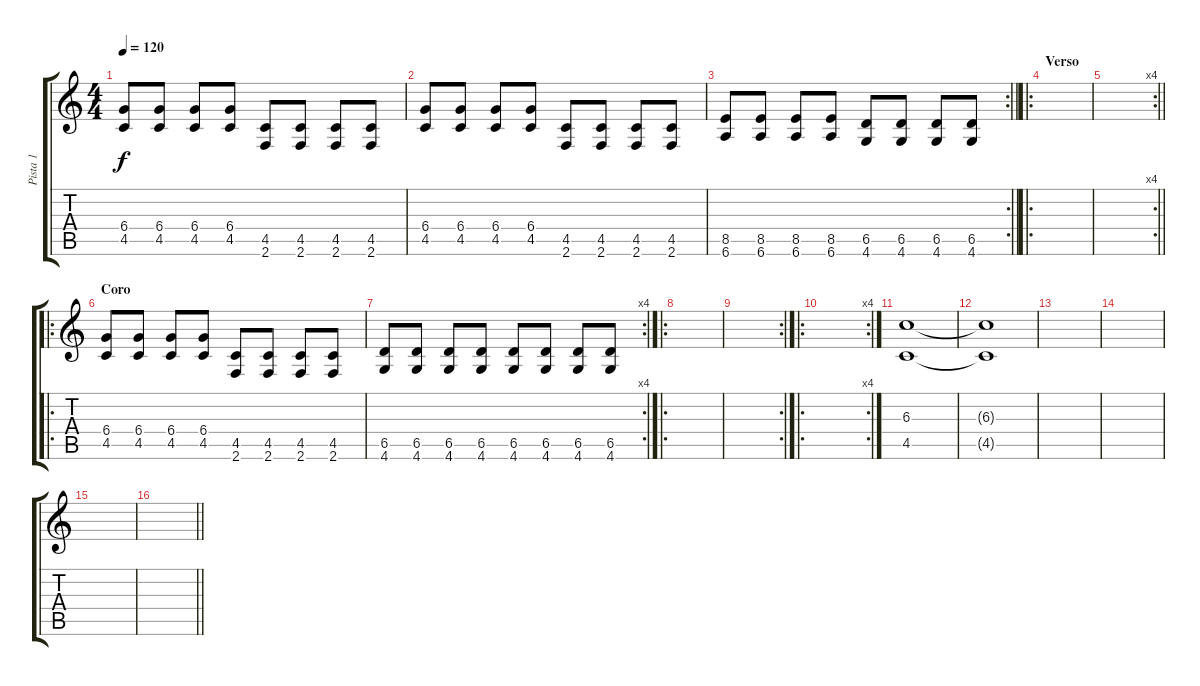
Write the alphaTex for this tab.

\track ("Pista 1" "Pista 1") {instrument distortionguitar}
\staff {score tabs}
\tuning (Eb4 Bb3 Gb3 Db3 Ab2 Eb2) {hide}
\ts (4 4)
\tempo 120
\clef g2
\ks c
(6.4 4.5).8{dy f} (6.4 4.5).8 (6.4 4.5).8 (6.4 4.5).8 (4.5 2.6).8 (4.5 2.6).8 (4.5 2.6).8 (4.5 2.6).8 |
(6.4 4.5).8 (6.4 4.5).8 (6.4 4.5).8 (6.4 4.5).8 (4.5 2.6).8 (4.5 2.6).8 (4.5 2.6).8 (4.5 2.6).8 |
\rc 2
\barLineRight lightlight
(8.5 6.6).8 (8.5 6.6).8 (8.5 6.6).8 (8.5 6.6).8 (6.5 4.6).8 (6.5 4.6).8 (6.5 4.6).8 (6.5 4.6).8 |
\ro
\section ("" "Verso")
|
\rc 4
\barLineRight lightlight
|
\ro
\section ("" "Coro")
(6.4 4.5).8{instrument distortionguitar} (6.4 4.5).8 (6.4 4.5).8 (6.4 4.5).8 (4.5 2.6).8 (4.5 2.6).8 (4.5 2.6).8 (4.5 2.6).8 |
\rc 4
(6.5 4.6).8 (6.5 4.6).8 (6.5 4.6).8 (6.5 4.6).8 (6.5 4.6).8 (6.5 4.6).8 (6.5 4.6).8 (6.5 4.6).8 |
\ro
|
\rc 2
|
\ro
\rc 4
|
(6.3 4.5).1 |
(6.3{t} 4.5{t}).1 |
|
|
|
\barLineRight lightlight
